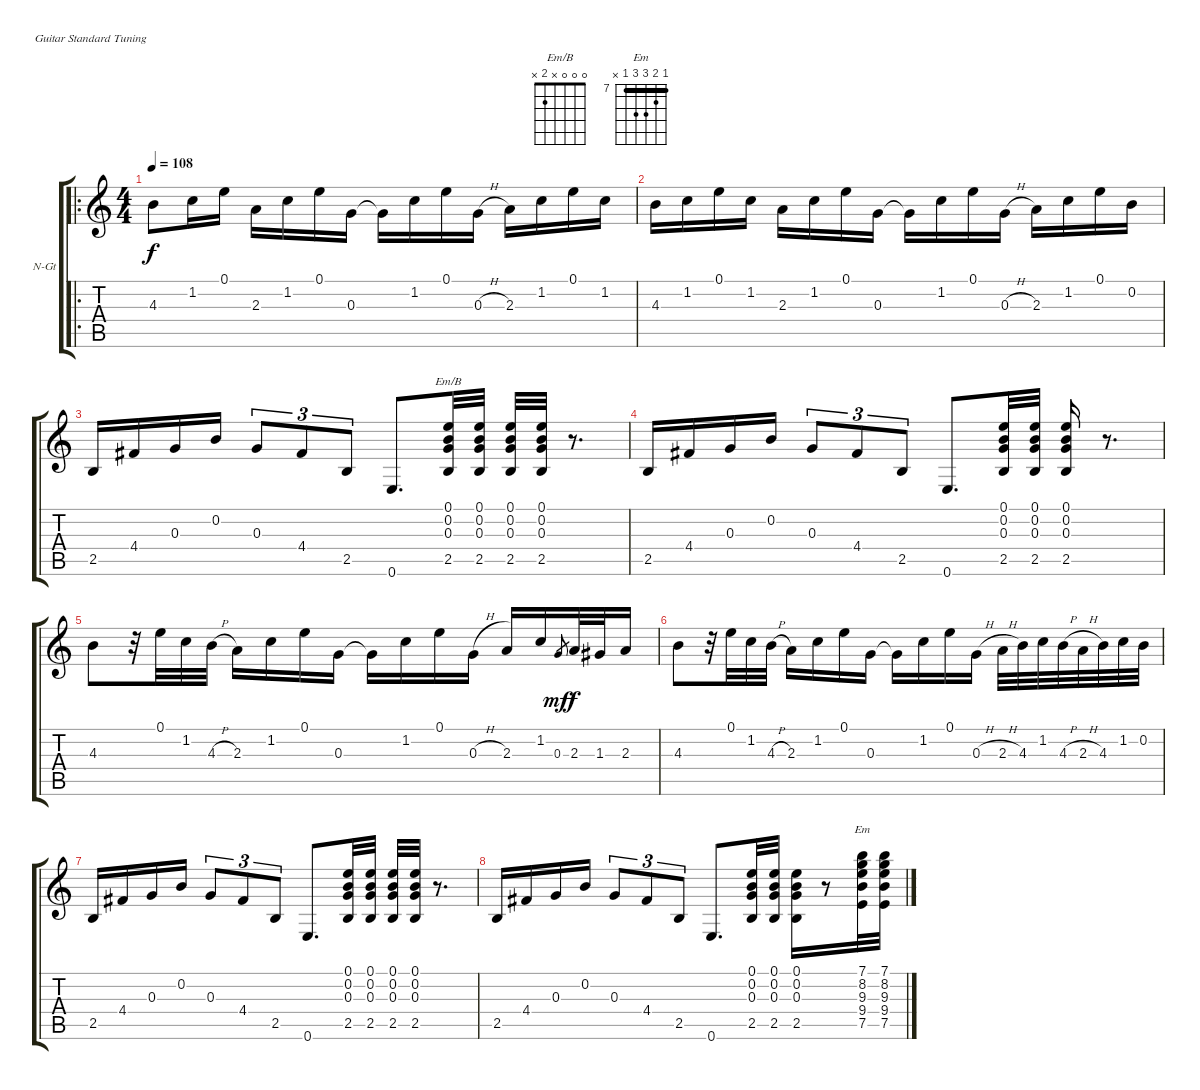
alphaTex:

\bracketExtendMode groupsimilarinstruments
\firstSystemTrackNameOrientation horizontal
\otherSystemsTrackNameOrientation horizontal
\track ("Paco" "N-Gt") {instrument acousticguitarnylon}
\staff {score tabs}
\tuning (E4 B3 G3 D3 A2 E2)
\chord ("Em/B" 0 0 0 x 2 x) {showfingering false}
\chord ("Em" 7 8 9 9 7 x) {firstfret 7 showfingering false barre 7}
\ro
\ts (4 4)
\beaming (8 2 2 2 2)
\tempo 108
\clef g2
\ks c
4.3.8{dy f instrument acousticguitarnylon} 1.2.16 0.1.16 2.3.16 1.2.16 0.1.16 0.3.16 0.3{t}.16 1.2.16 0.1.16 0.3{h}.16 2.3.16 1.2.16 0.1.16 1.2.16 |
4.3.16 1.2.16 0.1.16 1.2.16 2.3.16 1.2.16 0.1.16 0.3.16 0.3{t}.16 1.2.16 0.1.16 0.3{h}.16 2.3.16 1.2.16 0.1.16 0.2.16 |
2.5.16 4.4.16 0.3.16 0.2.16 0.3.8{tu (3 2)} 4.4.8{tu (3 2)} 2.5.8{tu (3 2)} 0.6.8{d} (0.1 0.2 0.3 2.5).32{ch "Em/B"} (0.1 0.2 0.3 2.5).32 (0.1 0.2 0.3 2.5).32 (0.1 0.2 0.3 2.5).32 r.8{d} |
2.5.16 4.4.16 0.3.16 0.2.16 0.3.8{tu (3 2)} 4.4.8{tu (3 2)} 2.5.8{tu (3 2)} 0.6.8{d} (0.1 0.2 0.3 2.5).32 (0.1 0.2 0.3 2.5).32 (0.1 0.2 0.3 2.5).16 r.8{d} |
4.3.8 r.32 0.1.32 1.2.32 4.3{h}.32 2.3.16 1.2.16 0.1.16 0.3.16 0.3{t}.16 1.2.16 0.1.16 0.3{h}.16 2.3.16 1.2.16 0.3.8{gr dy mf} 2.3.32{dy f} 1.3.32 2.3.16 |
4.3.8 r.32 0.1.32 1.2.32 4.3{h}.32 2.3.16 1.2.16 0.1.16 0.3.16 0.3{t}.16 1.2.16 0.1.16 0.3{h}.16 2.3{h}.32 4.3.32 1.2.32 4.3{h}.32 2.3{h}.32 4.3.32 1.2.32 0.2.32 |
2.5.16 4.4.16 0.3.16 0.2.16 0.3.8{tu (3 2)} 4.4.8{tu (3 2)} 2.5.8{tu (3 2)} 0.6.8{d} (0.1 0.2 0.3 2.5).32 (0.1 0.2 0.3 2.5).32 (0.1 0.2 0.3 2.5).32 (0.1 0.2 0.3 2.5).32 r.8{d} |
2.5.16 4.4.16 0.3.16 0.2.16 0.3.8{tu (3 2)} 4.4.8{tu (3 2)} 2.5.8{tu (3 2)} 0.6.8{d} (0.1 0.2 0.3 2.5).32 (0.1 0.2 0.3 2.5).32 (0.1 0.2 0.3 2.5).16 r.8 (7.1 8.2 9.3 9.4 7.5).32{ch "Em"} (7.1 8.2 9.3 9.4 7.5).32
